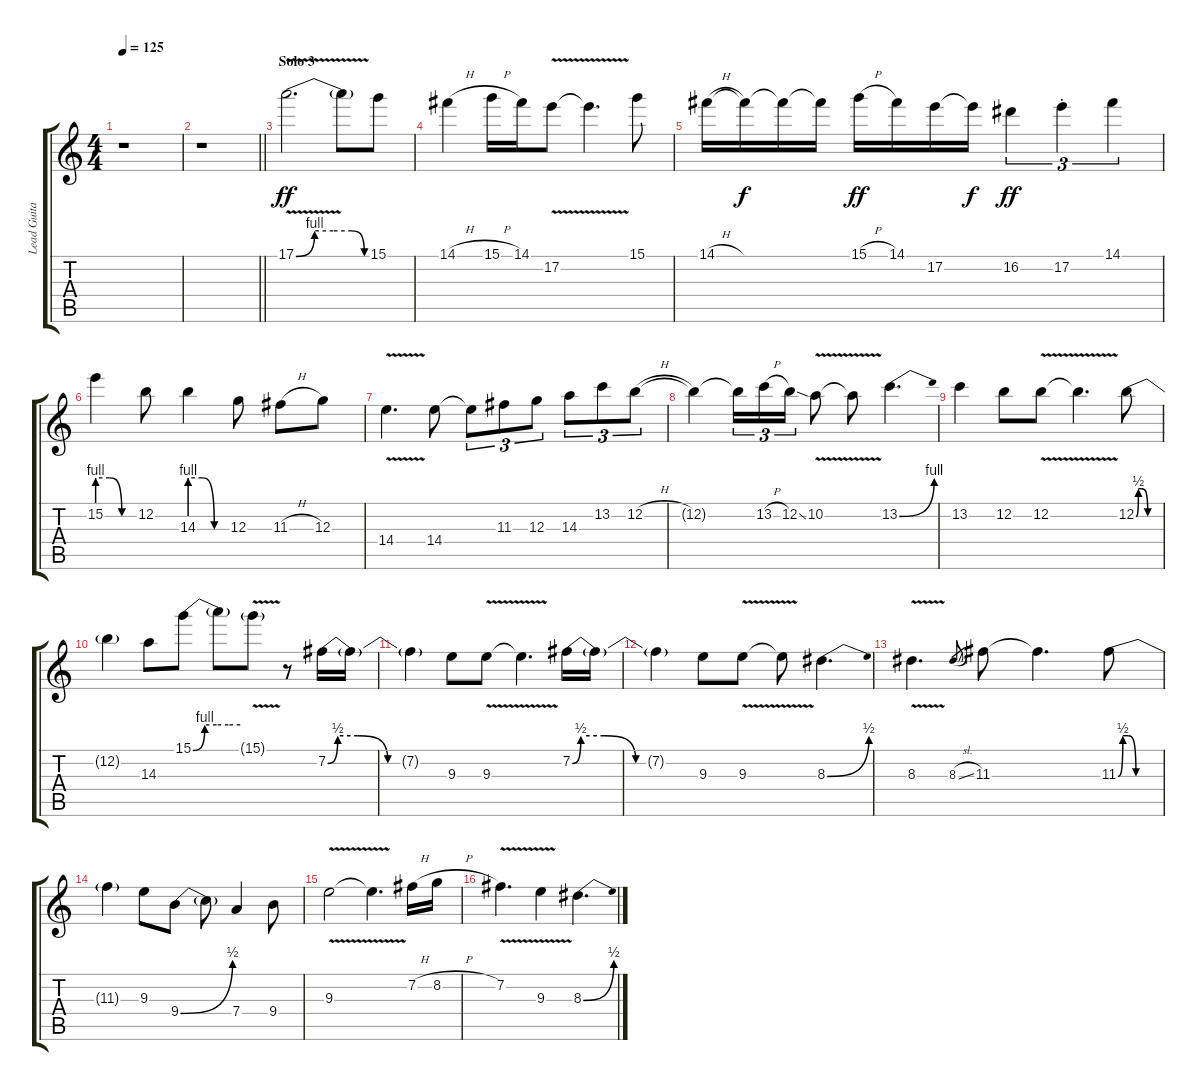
\track ("Lead Guitar" "Lead Guita") {instrument overdrivenguitar}
\staff {score tabs}
\tuning (E4 B3 G3 D3 A2 E2) {hide}
\ts (4 4)
\tempo 125
\clef g2
\ks c
r.1{dy f} |
\barLineRight lightlight
r.1 |
\section ("" "Solo 3")
17.1{be (custom 0 0 15 4 30 4 45 4 55 0 60 0) v}.2{d dy ff} 17.1{t}.8 15.1.8 |
14.1{h}.4 15.1{h}.16 14.1.16 17.2{v}.8 17.2{t}.4{d} 15.1.8 |
14.1{h}.16 14.1{t}.16{dy f} 14.1{t}.16 14.1{t}.16 15.1{h}.16{dy ff} 14.1.16 17.2.16 17.2{t}.16{dy f} 16.2.4{tu (3 2) dy ff} 17.2{st}.4{tu (3 2)} 14.1.4{tu (3 2)} |
15.2{be (custom 0 4 20 4 40 0 60 0)}.4 12.2.8 14.3{be (custom 0 4 20 4 40 0 60 0)}.4 12.3.8 11.3{h}.8 12.3.8 |
14.4{v}.4{d} 14.4.8 14.4{t}.8{tu (3 2)} 11.3.8{tu (3 2)} 12.3.8{tu (3 2)} 14.3.8{tu (3 2)} 13.2.8{tu (3 2)} 12.2{h}.8{tu (3 2)} |
12.2{t}.4 12.2{t}.16{tu (3 2)} 13.2{h}.16{tu (3 2)} 12.2{ss}.16{tu (3 2)} 10.2{v}.8 10.2{t}.8 13.2{be (bend 0 0 60 4)}.4{d} |
13.2.4 12.2.8 12.2{v}.8 12.2{t}.4{d} 12.2{be (custom 0 0 6 2 15 2 30 0 45 0 60 0)}.8 |
12.2{t}.4 14.3.8 15.1{be (custom 0 0 15 4 30 4 45 4 60 4)}.8 15.1{t}.8 15.1{v g}.8 r.8 7.2{be (custom 0 0 5 2 15 2 30 0 45 0 60 0)}.16 7.2{t}.16 |
7.2{t}.4 9.3.8 9.3{v}.8 9.3{t}.4{d} 7.2{be (custom 0 0 4 2 15 2 30 0 45 0 60 0)}.16 7.2{t}.16 |
7.2{t}.4 9.3.8 9.3{v}.8 9.3{t}.8 8.3{be (bend 0 0 60 2)}.4{d} |
8.3{v}.4{d} 8.3{sl}.8{gr} 11.3.8 11.3{t}.4{d} 11.3{be (custom 0 0 7 2 15 2 26 0 45 0 60 0)}.8 |
11.3{t}.4 9.3.8 9.4{be (bend 0 0 60 2)}.8 9.4{t}.8 7.4.4 9.4.8 |
9.3{v}.2 9.3{t}.4{d} 7.2{h}.16 8.2{h}.16 |
7.2{v}.4{d} 9.3{v}.4 8.3{be (bend 0 0 60 2)}.4{d}
